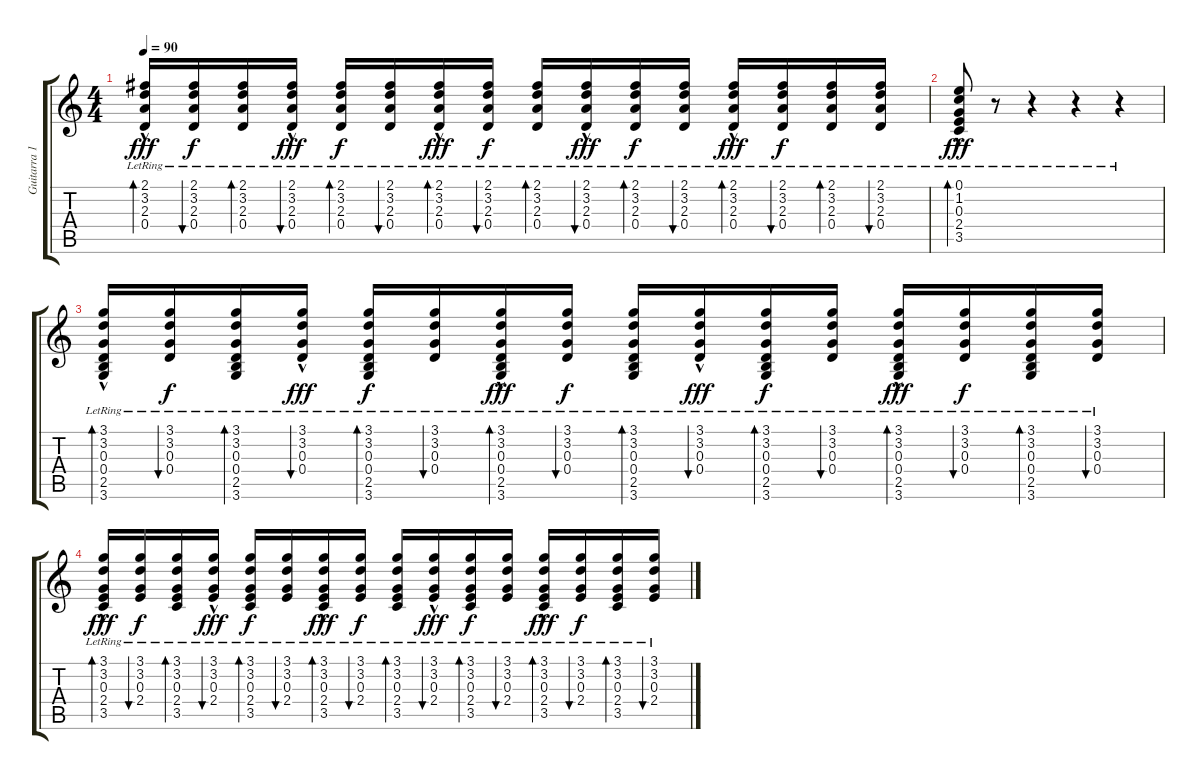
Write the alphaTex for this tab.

\track ("Guitarra 1" "Guitarra 1") {instrument acousticguitarsteel}
\staff {score tabs}
\tuning (E4 B3 G3 D3 A2 E2) {hide}
\ts (4 4)
\tempo 90
\clef g2
\ks c
(2.1{hac lr} 3.2{hac lr} 2.3{hac lr} 0.4{hac lr}).16{bd 60 dy fff} (2.1{lr} 3.2{lr} 2.3{lr} 0.4{lr}).16{bu 60 dy f} (2.1{lr} 3.2{lr} 2.3{lr} 0.4{lr}).16{bd 60} (2.1{hac lr} 3.2{hac lr} 2.3{hac lr} 0.4{hac lr}).16{bu 60 dy fff} (2.1{lr} 3.2{lr} 2.3{lr} 0.4{lr}).16{bd 60 dy f} (2.1{lr} 3.2{lr} 2.3{lr} 0.4{lr}).16{bu 60} (2.1{hac lr} 3.2{hac lr} 2.3{hac lr} 0.4{hac lr}).16{bd 60 dy fff} (2.1{lr} 3.2{lr} 2.3{lr} 0.4{lr}).16{bu 60 dy f} (2.1{lr} 3.2{lr} 2.3{lr} 0.4{lr}).16{bd 60} (2.1{hac lr} 3.2{hac lr} 2.3{hac lr} 0.4{hac lr}).16{bu 60 dy fff} (2.1{lr} 3.2{lr} 2.3{lr} 0.4{lr}).16{bd 60 dy f} (2.1{lr} 3.2{lr} 2.3{lr} 0.4{lr}).16{bu 60} (2.1{hac lr} 3.2{hac lr} 2.3{hac lr} 0.4{hac lr}).16{bd 60 dy fff} (2.1{lr} 3.2{lr} 2.3{lr} 0.4{lr}).16{bu 60 dy f} (2.1{lr} 3.2{lr} 2.3{lr} 0.4{lr}).16{bd 60} (2.1{lr} 3.2{lr} 2.3{lr} 0.4{lr}).16{bu 60} |
(0.1{hac lr} 1.2{hac lr} 0.3{hac lr} 2.4{hac lr} 3.5{hac lr}).8{bd 60 dy fff} r.8 r.4 r.4 r.4 |
(3.1{hac lr} 3.2{hac lr} 0.3{hac lr} 0.4{hac lr} 2.5{hac lr} 3.6{hac lr}).16{bd 60} (3.1{lr} 3.2{lr} 0.3{lr} 0.4{lr}).16{bu 60 dy f} (3.1{lr} 3.2{lr} 0.3{lr} 0.4{lr} 2.5{lr} 3.6{lr}).16{bd 60} (3.1{hac lr} 3.2{hac lr} 0.3{hac lr} 0.4{hac lr}).16{bu 60 dy fff} (3.1{lr} 3.2{lr} 0.3{lr} 0.4{lr} 2.5{lr} 3.6{lr}).16{bd 60 dy f} (3.1{lr} 3.2{lr} 0.3{lr} 0.4{lr}).16{bu 60} (3.1{hac lr} 3.2{hac lr} 0.3{hac lr} 0.4{hac lr} 2.5{hac lr} 3.6{hac lr}).16{bd 60 dy fff} (3.1{lr} 3.2{lr} 0.3{lr} 0.4{lr}).16{bu 60 dy f} (3.1{lr} 3.2{lr} 0.3{lr} 0.4{lr} 2.5{lr} 3.6{lr}).16{bd 60} (3.1{hac lr} 3.2{hac lr} 0.3{hac lr} 0.4{hac lr}).16{bu 60 dy fff} (3.1{lr} 3.2{lr} 0.3{lr} 0.4{lr} 2.5{lr} 3.6{lr}).16{bd 60 dy f} (3.1{lr} 3.2{lr} 0.3{lr} 0.4{lr}).16{bu 60} (3.1{hac lr} 3.2{hac lr} 0.3{hac lr} 0.4{hac lr} 2.5{hac lr} 3.6{hac lr}).16{bd 60 dy fff} (3.1{lr} 3.2{lr} 0.3{lr} 0.4{lr}).16{bu 60 dy f} (3.1{lr} 3.2{lr} 0.3{lr} 0.4{lr} 2.5{lr} 3.6{lr}).16{bd 60} (3.1{lr} 3.2{lr} 0.3{lr} 0.4{lr}).16{bu 60} |
(3.1{hac lr} 3.2{hac lr} 0.3{hac lr} 2.4{hac lr} 3.5{hac lr}).16{bd 60 dy fff} (3.1{lr} 3.2{lr} 0.3{lr} 2.4{lr}).16{bu 60 dy f} (3.1{lr} 3.2{lr} 0.3{lr} 2.4{lr} 3.5{lr}).16{bd 60} (3.1{hac lr} 3.2{hac lr} 0.3{hac lr} 2.4{hac lr}).16{bu 60 dy fff} (3.1{lr} 3.2{lr} 0.3{lr} 2.4{lr} 3.5{lr}).16{bd 60 dy f} (3.1{lr} 3.2{lr} 0.3{lr} 2.4{lr}).16{bu 60} (3.1{hac lr} 3.2{hac lr} 0.3{hac lr} 2.4{hac lr} 3.5{hac lr}).16{bd 60 dy fff} (3.1{lr} 3.2{lr} 0.3{lr} 2.4{lr}).16{bu 60 dy f} (3.1{lr} 3.2{lr} 0.3{lr} 2.4{lr} 3.5{lr}).16{bd 60} (3.1{hac lr} 3.2{hac lr} 0.3{hac lr} 2.4{hac lr}).16{bu 60 dy fff} (3.1{lr} 3.2{lr} 0.3{lr} 2.4{lr} 3.5{lr}).16{bd 60 dy f} (3.1{lr} 3.2{lr} 0.3{lr} 2.4{lr}).16{bu 60} (3.1{hac lr} 3.2{hac lr} 0.3{hac lr} 2.4{hac lr} 3.5{hac lr}).16{bd 60 dy fff} (3.1{lr} 3.2{lr} 0.3{lr} 2.4{lr}).16{bu 60 dy f} (3.1{lr} 3.2{lr} 0.3{lr} 2.4{lr} 3.5{lr}).16{bd 60} (3.1{lr} 3.2{lr} 0.3{lr} 2.4{lr}).16{bu 60}
